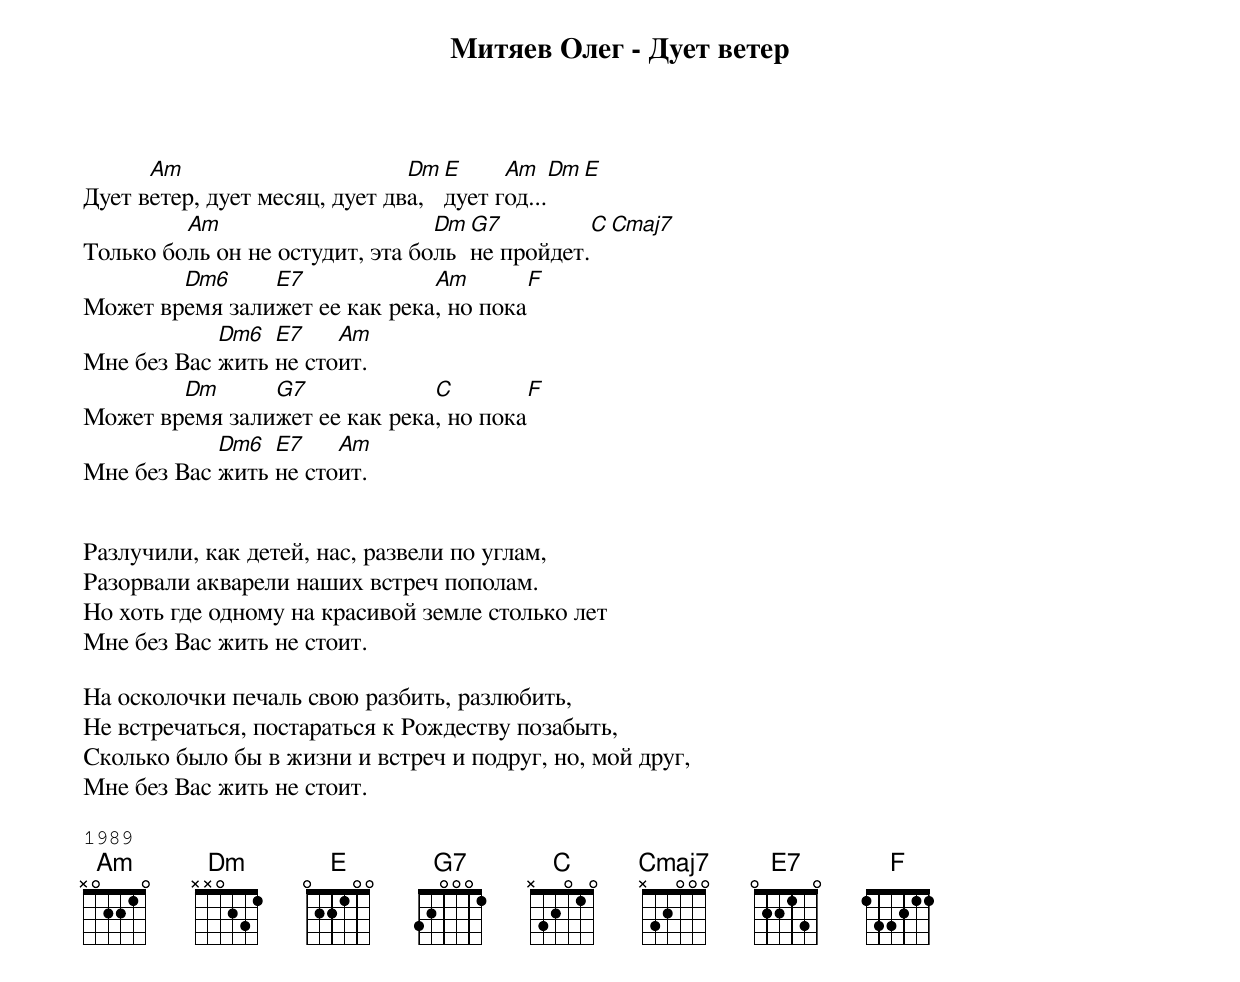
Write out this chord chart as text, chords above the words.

Митяев Олег - Дует ветер
      Am                       Dm E     Am      Dm E
Дует ветер, дует месяц, дует два, дует год...
         Am                      Dm G7          C  Cmaj7
Только боль он не остудит, эта боль не пройдет.
        Dm6     E7             Am       F
Может время залижет ее как река, но пока
            Dm6  E7    Am
Мне без Вас жить не стоит.
        Dm      G7             C        F
Может время залижет ее как река, но пока
            Dm6  E7    Am
Мне без Вас жить не стоит.


Разлучили, как детей, нас, развели по углам,
Разорвали акварели наших встреч пополам.
Но хоть где одному на красивой земле столько лет
Мне без Вас жить не стоит.

На осколочки печаль свою разбить, разлюбить,
Не встречаться, постараться к Рождеству позабыть,
Сколько было бы в жизни и встреч и подруг, но, мой друг,
Мне без Вас жить не стоит.

1989
